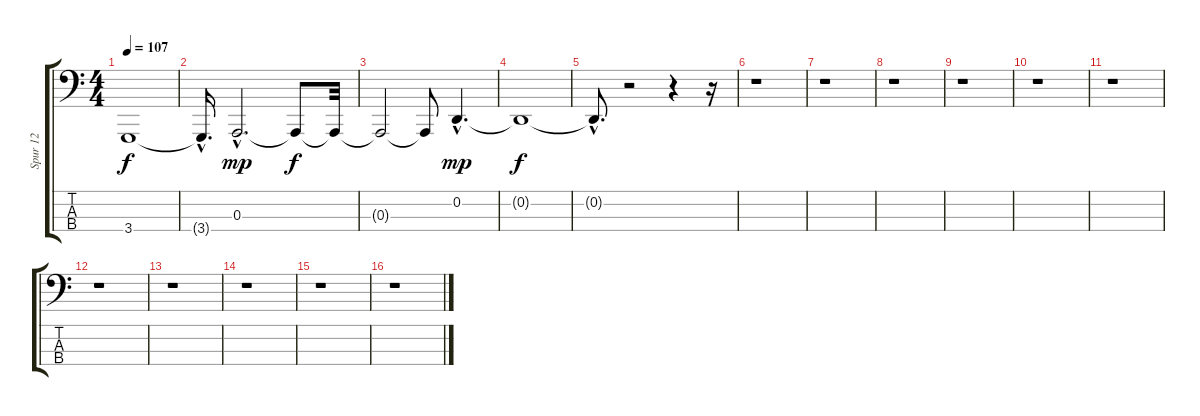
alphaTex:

\track ("Spur 12" "Spur 12") {instrument acousticgrandpiano}
\staff {score tabs}
\tuning (G2 D2 A1 E1) {hide}
\ts (4 4)
\tempo 107
\clef f4
\ks c
3.4{t}.1{dy f} |
3.4{hac t}.16{d} 0.3{hac}.2{d dy mp} 0.3{t}.8{dy f} 0.3{t}.32 |
0.3{t}.2 0.3{t}.8 0.2{hac}.4{d dy mp} |
0.2{t}.1{dy f} |
0.2{hac t}.8{d} r.2 r.4 r.16 |
r.1 |
r.1 |
r.1 |
r.1 |
r.1 |
r.1 |
r.1 |
r.1 |
r.1 |
r.1 |
r.1
